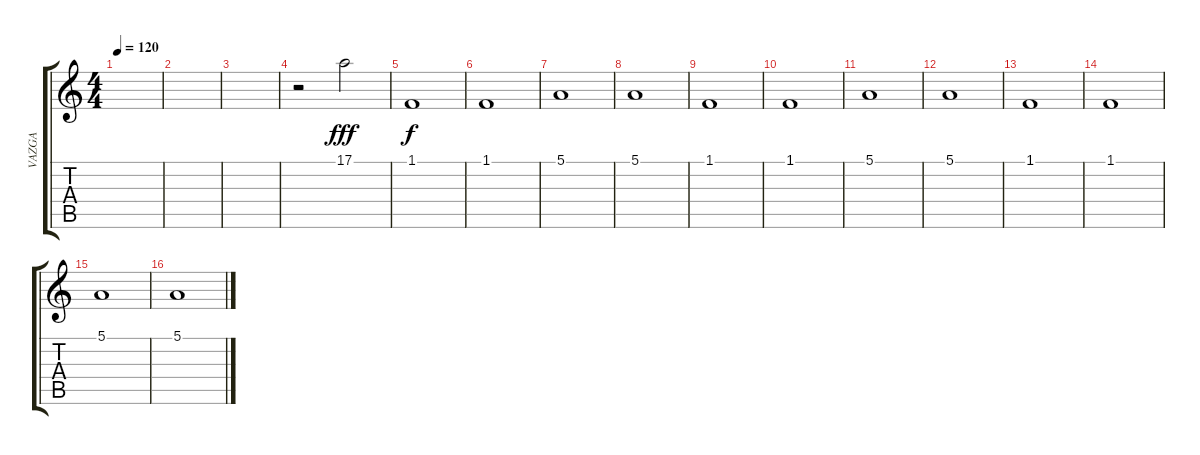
\track ("VAZGA" "VAZGA") {instrument acousticgrandpiano}
\staff {score tabs}
\tuning (E4 B3 G3 D3 A2 E2) {hide}
\ts (4 4)
\tempo 120
\clef g2
\ks c
|
|
|
r.2 17.1.2{dy fff} |
1.1.1{dy f} |
1.1.1 |
5.1.1 |
5.1.1 |
1.1.1 |
1.1.1 |
5.1.1 |
5.1.1 |
1.1.1 |
1.1.1 |
5.1.1 |
5.1.1
